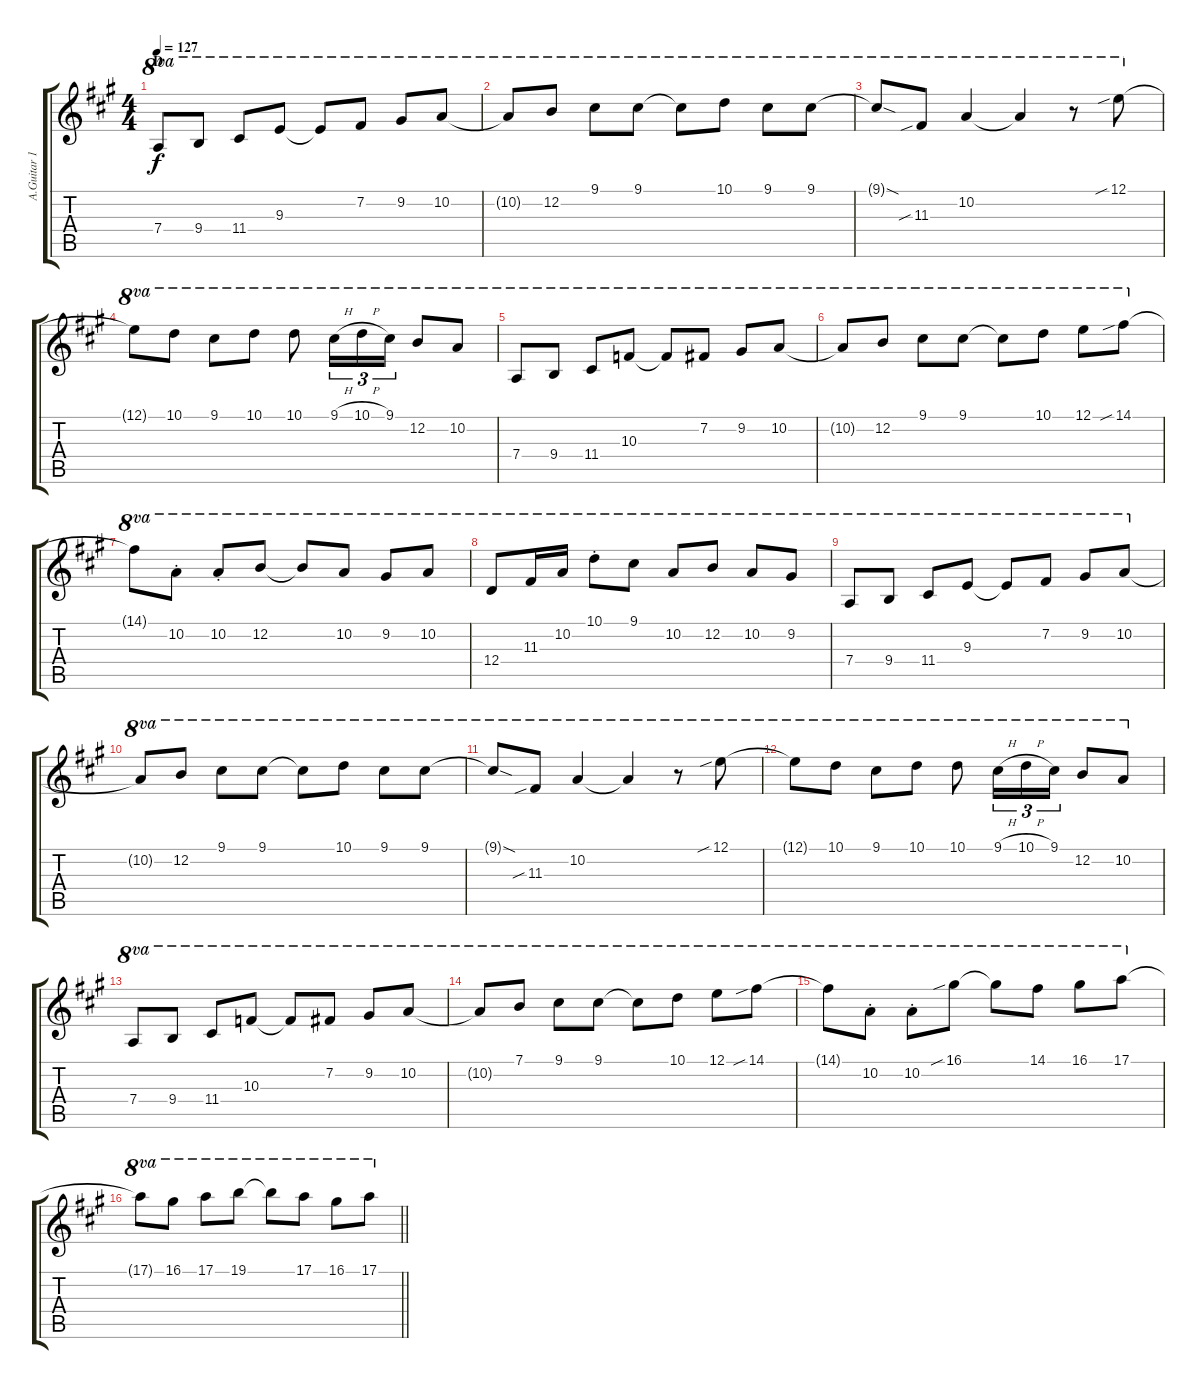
\track ("A.Guitar 1" "A.Guitar 1") {instrument acousticguitarsteel}
\staff {score tabs}
\tuning (E4 B3 G3 D3 A2 E2) {hide}
\ts (4 4)
\section ("" "D")
\tempo 127
\clef g2
\ks a
7.4.8{ot 8va dy f} 9.4.8{ot 8va} 11.4.8{ot 8va} 9.3.8{ot 8va} 9.3{t}.8{ot 8va} 7.2.8{ot 8va} 9.2.8{ot 8va} 10.2.8{ot 8va} |
10.2{t}.8{ot 8va} 12.2.8{ot 8va} 9.1.8{ot 8va} 9.1.8{ot 8va} 9.1{t}.8{ot 8va} 10.1.8{ot 8va} 9.1.8{ot 8va} 9.1.8{ot 8va} |
9.1{sod t}.8{ot 8va} 11.3{sib}.8{ot 8va} 10.2.4{ot 8va} 10.2{t}.4{ot 8va} r.8{ot 8va} 12.1{sib}.8{ot 8va} |
12.1{t}.8{ot 8va} 10.1.8{ot 8va} 9.1.8{ot 8va} 10.1.8{ot 8va} 10.1.8{ot 8va} 9.1{h}.16{tu (3 2) ot 8va} 10.1{h}.16{tu (3 2) ot 8va} 9.1.16{tu (3 2) ot 8va} 12.2.8{ot 8va} 10.2.8{ot 8va} |
7.4.8{ot 8va} 9.4.8{ot 8va} 11.4.8{ot 8va} 10.3.8{ot 8va} 10.3{t}.8{ot 8va} 7.2.8{ot 8va} 9.2.8{ot 8va} 10.2.8{ot 8va} |
10.2{t}.8{ot 8va} 12.2.8{ot 8va} 9.1.8{ot 8va} 9.1.8{ot 8va} 9.1{t}.8{ot 8va} 10.1.8{ot 8va} 12.1.8{ot 8va} 14.1{sib}.8{ot 8va} |
14.1{t}.8{ot 8va} 10.2{st}.8{ot 8va} 10.2{st}.8{ot 8va} 12.2.8{ot 8va} 12.2{t}.8{ot 8va} 10.2.8{ot 8va} 9.2.8{ot 8va} 10.2.8{ot 8va} |
12.4.8{ot 8va} 11.3.16{ot 8va} 10.2.16{ot 8va} 10.1{st}.8{ot 8va} 9.1.8{ot 8va} 10.2.8{ot 8va} 12.2.8{ot 8va} 10.2.8{ot 8va} 9.2.8{ot 8va} |
7.4.8{ot 8va} 9.4.8{ot 8va} 11.4.8{ot 8va} 9.3.8{ot 8va} 9.3{t}.8{ot 8va} 7.2.8{ot 8va} 9.2.8{ot 8va} 10.2.8{ot 8va} |
10.2{t}.8{ot 8va} 12.2.8{ot 8va} 9.1.8{ot 8va} 9.1.8{ot 8va} 9.1{t}.8{ot 8va} 10.1.8{ot 8va} 9.1.8{ot 8va} 9.1.8{ot 8va} |
9.1{sod t}.8{ot 8va} 11.3{sib}.8{ot 8va} 10.2.4{ot 8va} 10.2{t}.4{ot 8va} r.8{ot 8va} 12.1{sib}.8{ot 8va} |
12.1{t}.8{ot 8va} 10.1.8{ot 8va} 9.1.8{ot 8va} 10.1.8{ot 8va} 10.1.8{ot 8va} 9.1{h}.16{tu (3 2) ot 8va} 10.1{h}.16{tu (3 2) ot 8va} 9.1.16{tu (3 2) ot 8va} 12.2.8{ot 8va} 10.2.8{ot 8va} |
7.4.8{ot 8va} 9.4.8{ot 8va} 11.4.8{ot 8va} 10.3.8{ot 8va} 10.3{t}.8{ot 8va} 7.2.8{ot 8va} 9.2.8{ot 8va} 10.2.8{ot 8va} |
10.2{t}.8{ot 8va} 7.1.8{ot 8va} 9.1.8{ot 8va} 9.1.8{ot 8va} 9.1{t}.8{ot 8va} 10.1.8{ot 8va} 12.1.8{ot 8va} 14.1{sib}.8{ot 8va} |
14.1{t}.8{ot 8va} 10.2{st}.8{ot 8va} 10.2{st}.8{ot 8va} 16.1{sib}.8{ot 8va} 16.1{t}.8{ot 8va} 14.1.8{ot 8va} 16.1.8{ot 8va} 17.1.8{ot 8va} |
\barLineRight lightlight
17.1{t}.8{ot 8va} 16.1.8{ot 8va} 17.1.8{ot 8va} 19.1.8{ot 8va} 19.1{t}.8{ot 8va} 17.1.8{ot 8va} 16.1.8{ot 8va} 17.1.8{ot 8va}
